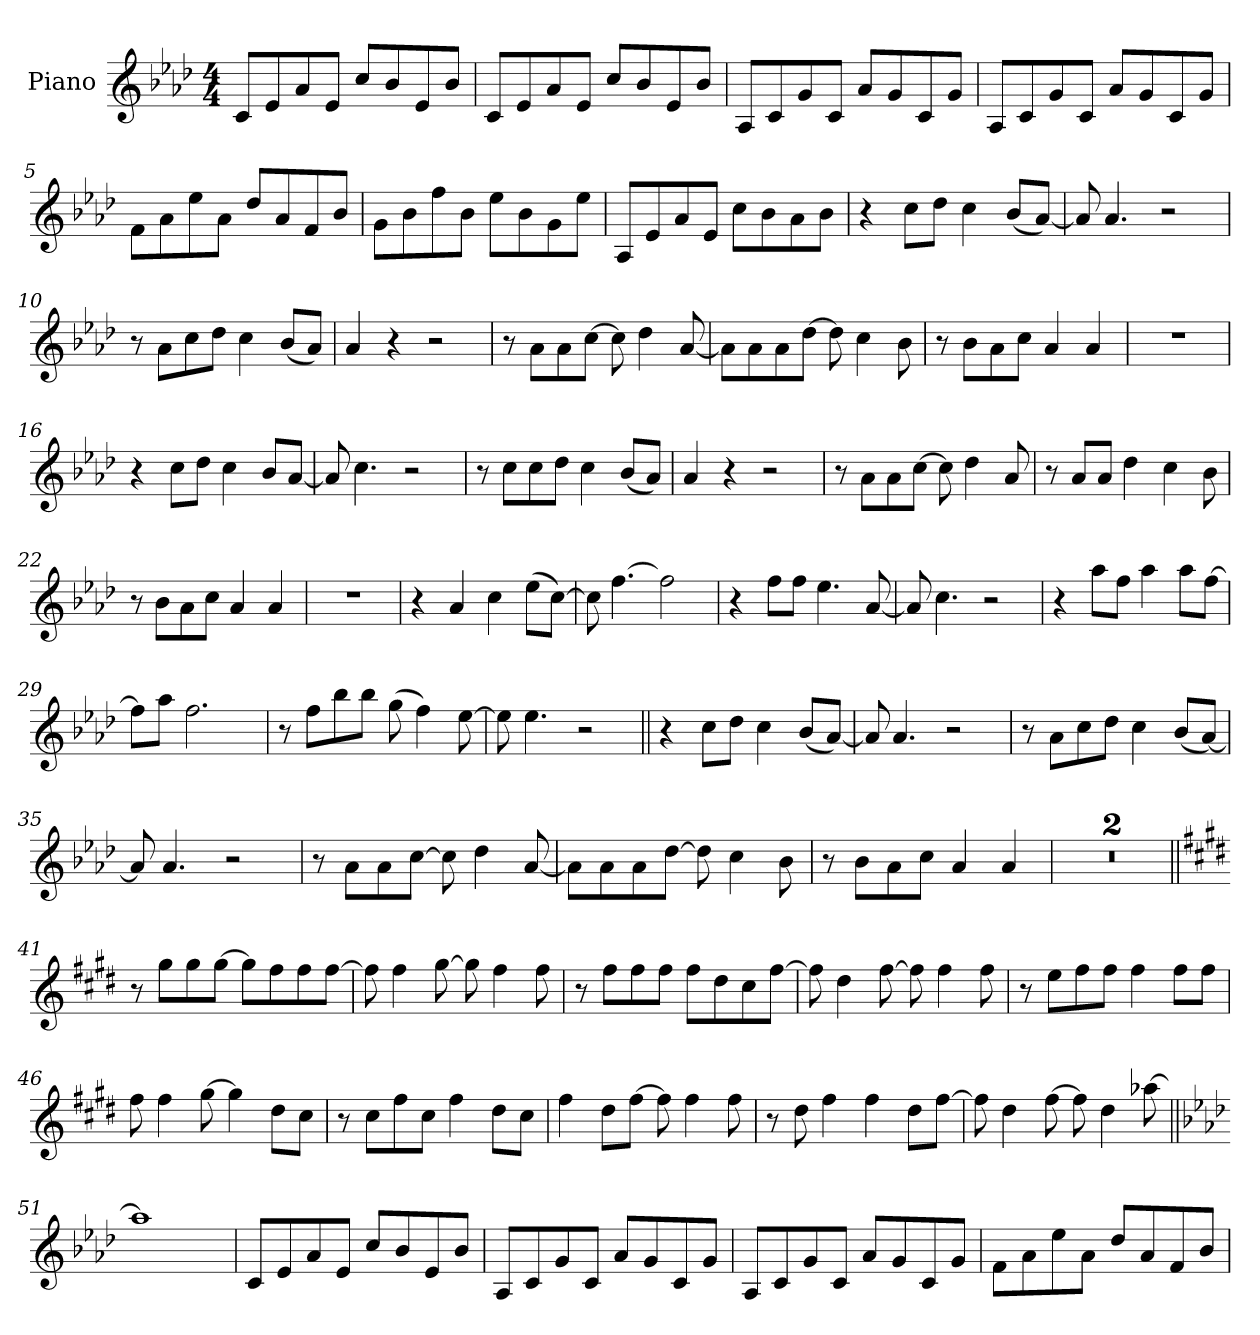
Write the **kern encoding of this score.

**kern
*part1
*staff1
*I"Piano
*I'Pno.
*clefG2
*k[b-e-a-d-]
*M4/4
=1
8c!L
8e-!
8a-!
8e-!J
8cc!L
8b-!
8e-!
8b-!J
=2
8c!L
8e-!
8a-!
8e-!J
8cc!L
8b-!
8e-!
8b-!J
=3
8A-!L
8c!
8g!
8c!J
8a-!L
8g!
8c!
8g!J
=4
8A-!L
8c!
8g!
8c!J
8a-!L
8g!
8c!
8g!J
=5
8f!L
8a-!
8ee-!
8a-!J
8dd-!L
8a-!
8f!
8b-!J
=6
8g!L
8b-!
8ff!
8b-!J
8ee-!L
8b-!
8g!
8ee-!J
=7
8A-!L
8e-!
8a-!
8e-!J
8cc!L
8b-!
8a-!
8b-!J
=8
4r
8ccL
8dd-J
4cc
(8b-L
[8a-J)
=9
8a-]
4.a-
2r
=10
8r
8a-L
8cc
8dd-J
4cc
(8b-L
8a-J)
=11
4a-
4r
2r
=12
8r
8a-L
8a-
[8ccJ
8cc]
4dd-
[8a-
=13
8a-L]
8a-
8a-
[8dd-J
8dd-]
4cc
8b-
=14
8r
8b-L
8a-
8ccJ
4a-
4a-
=15
1r
=16
4r
8ccL
8dd-J
4cc
8b-L
[8a-J
=17
8a-]
4.cc
2r
=18
8r
8ccL
8cc
8dd-J
4cc
(8b-L
8a-J)
=19
4a-
4r
2r
=20
8r
8a-L
8a-
[8ccJ
8cc]
4dd-
8a-
=21
8r
8a-L
8a-J
4dd-
4cc
8b-
=22
8r
8b-L
8a-
8ccJ
4a-
4a-
=23
1r
=24
4r
4a-
4cc
(8ee-L
[8ccJ)
=25
8cc]
[4.ff
2ff]
=26
4r
8ffL
8ffJ
4.ee-
[8a-
=27
8a-]
4.cc
2r
=28
4r
8aa-L
8ffJ
4aa-
8aa-L
[8ffJ
=29
8ffL]
8aa-J
2.ff
=30
8r
8ffL
8bb-
8bb-J
(8gg
4ff)
[8ee-
=31
8ee-]
4.ee-
2r
=32||
4r
8ccL
8dd-J
4cc
(8b-L
[8a-J)
=33
8a-]
4.a-
2r
=34
8r
8a-L
8cc
8dd-J
4cc
(8b-L
[8a-J)
=35
8a-]
4.a-
2r
=36
8r
8a-L
8a-
[8ccJ
8cc]
4dd-
[8a-
=37
8a-L]
8a-
8a-
[8dd-J
8dd-]
4cc
8b-
=38
8r
8b-L
8a-
8ccJ
4a-
4a-
=39
1r
=40
1r
=41||
*k[f#c#g#d#]
8r
8gg#L
8gg#
[8gg#J
8gg#L]
8ff#
8ff#
[8ff#J
=42
8ff#]
4ff#
[8gg#
8gg#]
4ff#
8ff#
=43
8r
8ff#L
8ff#
8ff#J
8ff#L
8dd#
8cc#
[8ff#J
=44
8ff#]
4dd#
[8ff#
8ff#]
4ff#
8ff#
=45
8r
8eeL
8ff#
8ff#J
4ff#
8ff#L
8ff#J
=46
8ff#
4ff#
[8gg#
4gg#]
8dd#L
8cc#J
=47
8r
8cc#L
8ff#
8cc#J
4ff#
8dd#L
8cc#J
=48
4ff#
8dd#L
[8ff#J
8ff#]
4ff#
8ff#
=49
8r
8dd#
4ff#
4ff#
8dd#L
[8ff#J
=50
8ff#]
4dd#
[8ff#
8ff#]
4dd#
[8aa-X
=51||
*k[b-e-a-d-]
1aa-]
=52
8c!L
8e-!
8a-!
8e-!J
8cc!L
8b-!
8e-!
8b-!J
=53
8A-!L
8c!
8g!
8c!J
8a-!L
8g!
8c!
8g!J
=54
8A-!L
8c!
8g!
8c!J
8a-!L
8g!
8c!
8g!J
=55
8f!L
8a-!
8ee-!
8a-!J
8dd-!L
8a-!
8f!
8b-!J
=
*-
